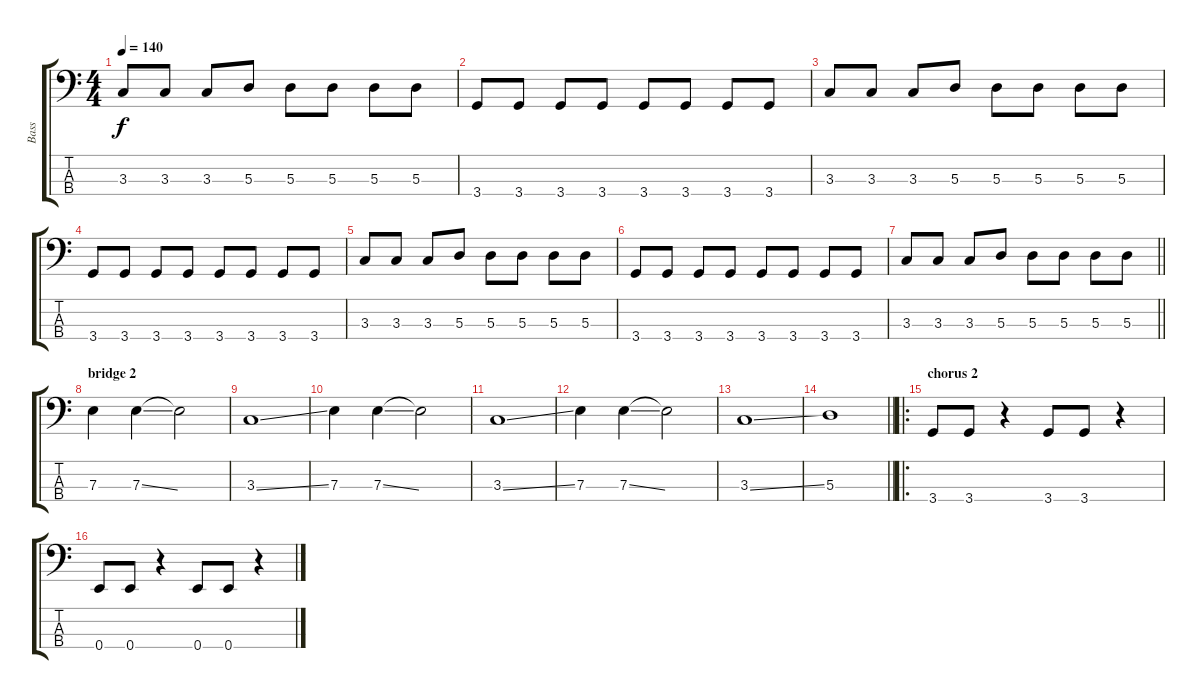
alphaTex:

\track ("Bass" "Bass") {instrument electricbassfinger}
\staff {score tabs}
\tuning (G2 D2 A1 E1) {hide}
\ts (4 4)
\tempo 140
\clef f4
\ks c
3.3.8{dy f} 3.3.8 3.3.8 5.3.8 5.3.8 5.3.8 5.3.8 5.3.8 |
3.4.8 3.4.8 3.4.8 3.4.8 3.4.8 3.4.8 3.4.8 3.4.8 |
3.3.8 3.3.8 3.3.8 5.3.8 5.3.8 5.3.8 5.3.8 5.3.8 |
3.4.8 3.4.8 3.4.8 3.4.8 3.4.8 3.4.8 3.4.8 3.4.8 |
3.3.8 3.3.8 3.3.8 5.3.8 5.3.8 5.3.8 5.3.8 5.3.8 |
3.4.8 3.4.8 3.4.8 3.4.8 3.4.8 3.4.8 3.4.8 3.4.8 |
\barLineRight lightlight
3.3.8 3.3.8 3.3.8 5.3.8 5.3.8 5.3.8 5.3.8 5.3.8 |
\section ("" "bridge 2")
7.3.4 7.3{ss}.4 7.3{t}.2 |
3.3{ss}.1 |
7.3.4 7.3{ss}.4 7.3{t}.2 |
3.3{ss}.1 |
7.3.4 7.3{ss}.4 7.3{t}.2 |
3.3{ss}.1 |
\barLineRight lightlight
5.3.1 |
\ro
\section ("" "chorus 2")
3.4.8 3.4.8 r.4 3.4.8 3.4.8 r.4 |
0.4.8 0.4.8 r.4 0.4.8 0.4.8 r.4
